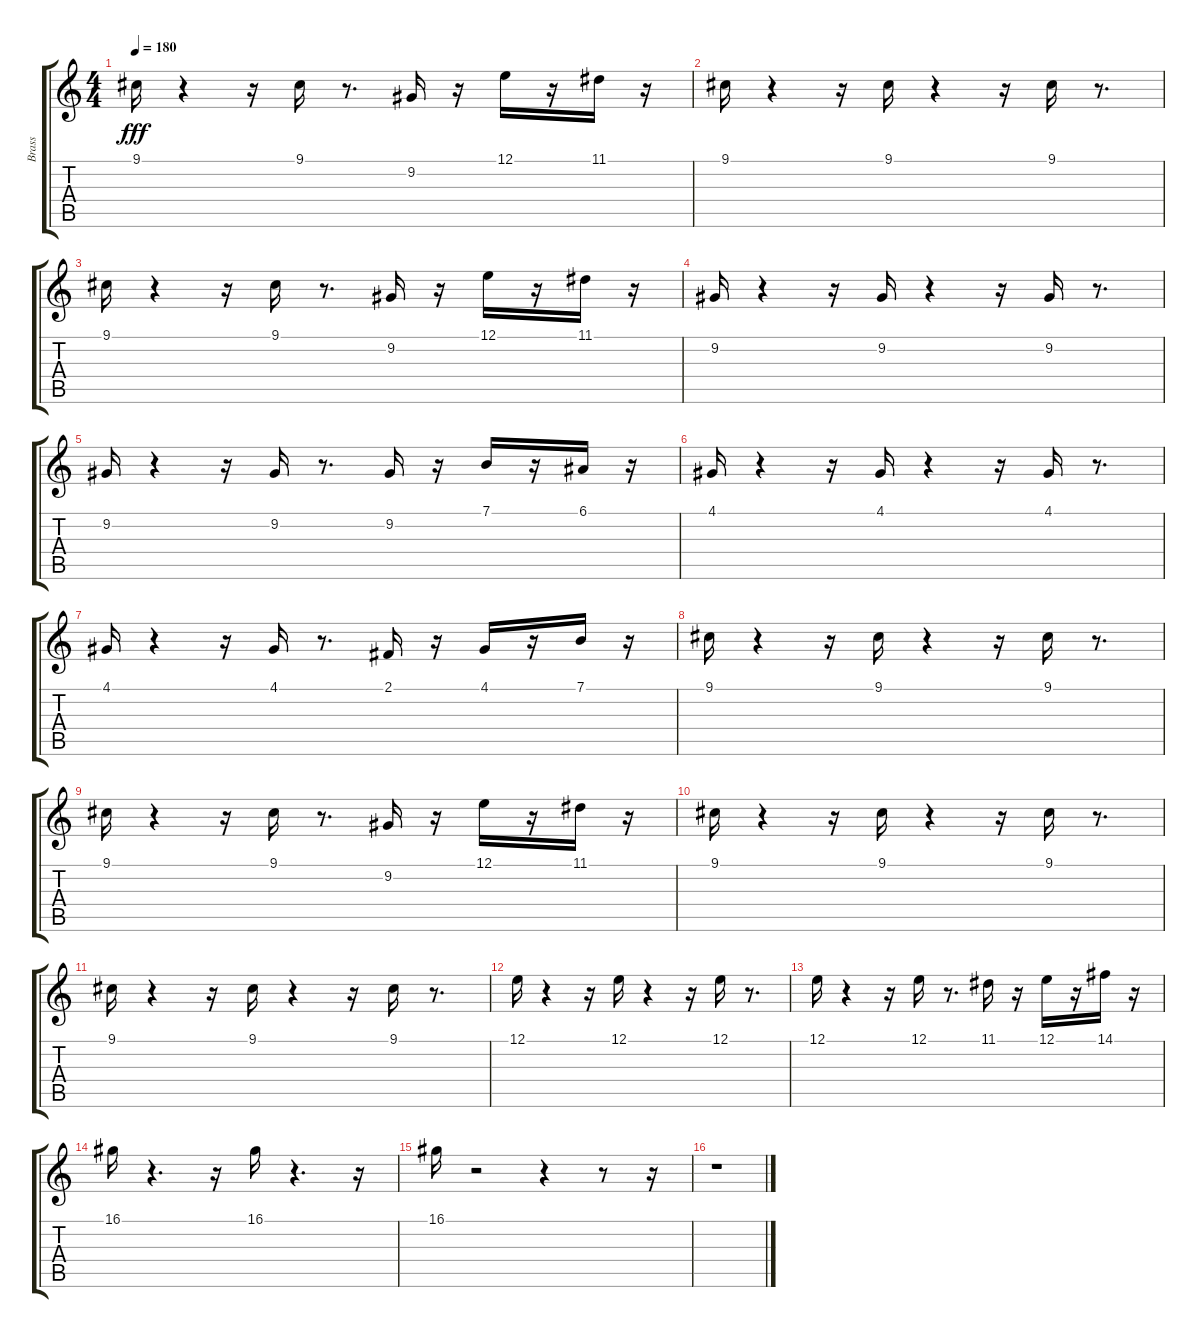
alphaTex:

\track ("Brass" "Brass") {instrument brasssection}
\staff {score tabs}
\tuning (E4 B3 G3 D3 A2 E2) {hide}
\ts (4 4)
\tempo 180
\clef g2
\ks c
9.1.16{dy fff} r.4 r.16 9.1.16 r.8{d} 9.2.16 r.16 12.1.16 r.16 11.1.16 r.16 |
9.1.16 r.4 r.16 9.1.16 r.4 r.16 9.1.16 r.8{d} |
9.1.16 r.4 r.16 9.1.16 r.8{d} 9.2.16 r.16 12.1.16 r.16 11.1.16 r.16 |
9.2.16 r.4 r.16 9.2.16 r.4 r.16 9.2.16 r.8{d} |
9.2.16 r.4 r.16 9.2.16 r.8{d} 9.2.16 r.16 7.1.16 r.16 6.1.16 r.16 |
4.1.16 r.4 r.16 4.1.16 r.4 r.16 4.1.16 r.8{d} |
4.1.16 r.4 r.16 4.1.16 r.8{d} 2.1.16 r.16 4.1.16 r.16 7.1.16 r.16 |
9.1.16 r.4 r.16 9.1.16 r.4 r.16 9.1.16 r.8{d} |
9.1.16 r.4 r.16 9.1.16 r.8{d} 9.2.16 r.16 12.1.16 r.16 11.1.16 r.16 |
9.1.16 r.4 r.16 9.1.16 r.4 r.16 9.1.16 r.8{d} |
9.1.16 r.4 r.16 9.1.16 r.4 r.16 9.1.16 r.8{d} |
12.1.16 r.4 r.16 12.1.16 r.4 r.16 12.1.16 r.8{d} |
12.1.16 r.4 r.16 12.1.16 r.8{d} 11.1.16 r.16 12.1.16 r.16 14.1.16 r.16 |
16.1.16 r.4{d} r.16 16.1.16 r.4{d} r.16 |
16.1.16 r.2 r.4 r.8 r.16 |
r.1
